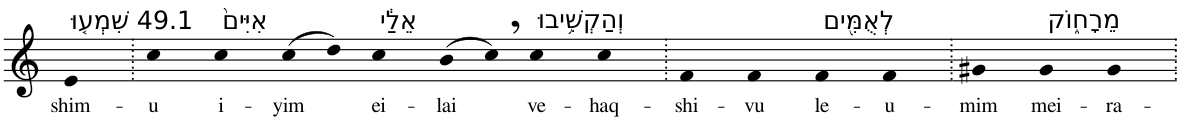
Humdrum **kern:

**kern	**text
*part1	*part1
*staff1	*staff1
*I"Piano	*
*I'Pno	*
*clefG2	*
*k[]	*
=1	=1
!LO:TX:a:t=49.1 שִׁמְע֤וּ	!
!	!LO:LY:b
4e	shim-
=2.	=2.
!	!LO:LY:b
4cc	-u
!LO:TX:a:t=אִיִּים֙	!
!	!LO:LY:b
4cc	i-
!	!LO:LY:b
(8cc	-yim
8dd)	.
!LO:TX:a:t=אֵלַ֔י	!
!	!LO:LY:b
4cc	ei-
!	!LO:LY:b
(8b	-lai
8cc,)	.
!LO:TX:a:t=וְהַקְשִׁ֥יבוּ	!
!	!LO:LY:b
4cc	ve-
!	!LO:LY:b
4cc	-haq-
=3.	=3.
!	!LO:LY:b
4f	-shi-
!	!LO:LY:b
4f	-vu
!LO:TX:a:t=לְאֻמִּ֖ים	!
!	!LO:LY:b
4f	le-
!	!LO:LY:b
4f	-u-
=4.	=4.
!	!LO:LY:b
4g#X	-mim
!LO:TX:a:t=מֵרָח֑וֹק	!
!	!LO:LY:b
4g#	mei-
!	!LO:LY:b
4g#	-ra-
=.	=.
*-	*-
